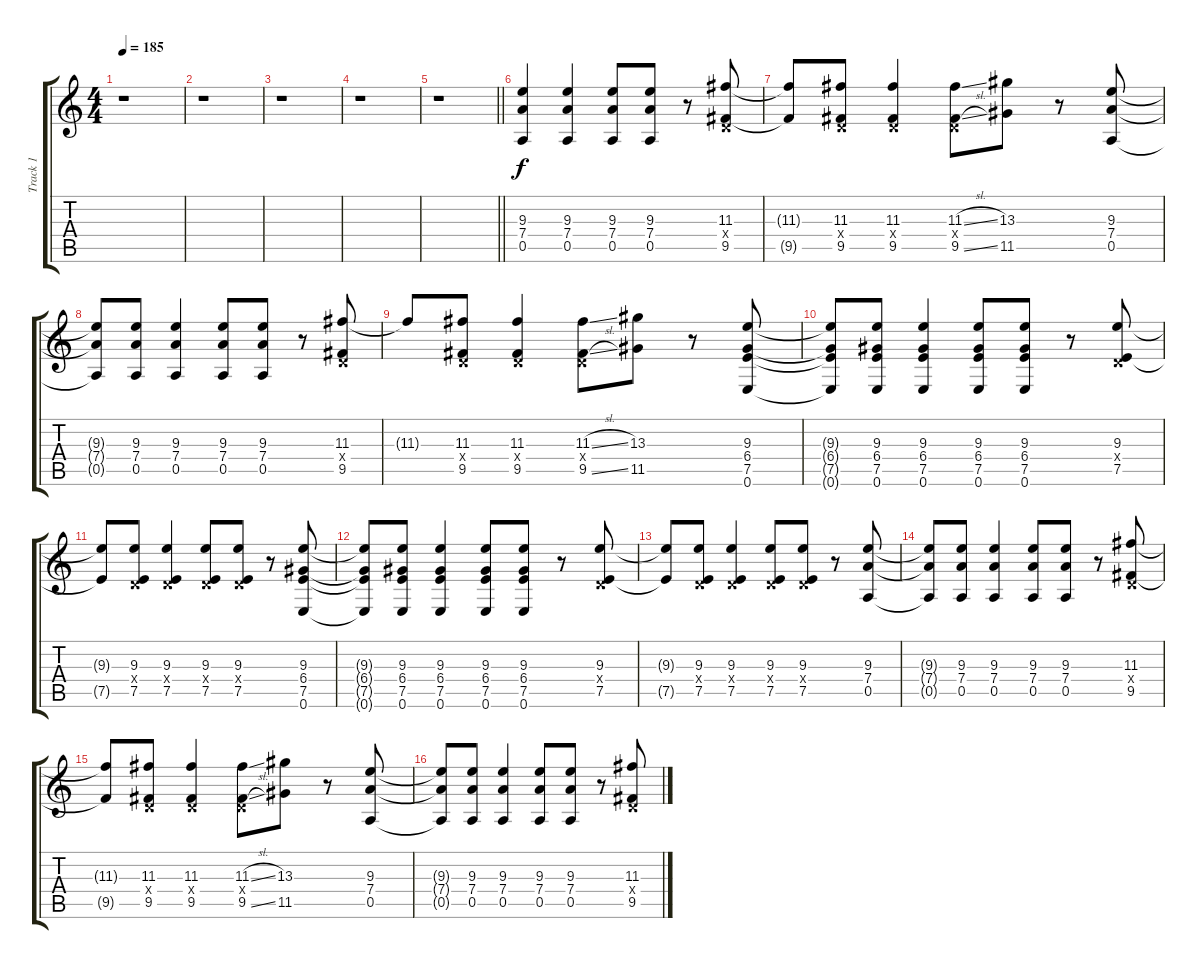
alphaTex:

\track ("Track 1" "Track 1") {instrument overdrivenguitar}
\staff {score tabs}
\tuning (E4 B3 G3 D3 A2 E2) {hide}
\ts (4 4)
\tempo 185
\clef g2
\ks c
r.1{dy f} |
r.1 |
r.1 |
r.1 |
\barLineRight lightlight
r.1 |
(9.3 7.4 0.5).4 (9.3 7.4 0.5).4 (9.3 7.4 0.5).8 (9.3 7.4 0.5).8 r.8 (11.3 0.4{x} 9.5).8 |
(11.3{t} 9.5{t}).8 (11.3 0.4{x} 9.5).8 (11.3 0.4{x} 9.5).4 (11.3{sl} 0.4{x} 9.5{sl}).8 (13.3 11.5).8 r.8 (9.3 7.4 0.5).8 |
(9.3{t} 7.4{t} 0.5{t}).8 (9.3 7.4 0.5).8 (9.3 7.4 0.5).4 (9.3 7.4 0.5).8 (9.3 7.4 0.5).8 r.8 (11.3 0.4{x} 9.5).8 |
11.3{t}.8 (11.3 0.4{x} 9.5).8 (11.3 0.4{x} 9.5).4 (11.3{sl} 0.4{x} 9.5{sl}).8 (13.3 11.5).8 r.8 (9.3 6.4 7.5 0.6).8 |
(9.3{t} 6.4{t} 7.5{t} 0.6{t}).8 (9.3 6.4 7.5 0.6).8 (9.3 6.4 7.5 0.6).4 (9.3 6.4 7.5 0.6).8 (9.3 6.4 7.5 0.6).8 r.8 (9.3 0.4{x} 7.5).8 |
(9.3{t} 7.5{t}).8 (9.3 0.4{x} 7.5).8 (9.3 0.4{x} 7.5).4 (9.3 0.4{x} 7.5).8 (9.3 0.4{x} 7.5).8 r.8 (9.3 6.4 7.5 0.6).8 |
(9.3{t} 6.4{t} 7.5{t} 0.6{t}).8 (9.3 6.4 7.5 0.6).8 (9.3 6.4 7.5 0.6).4 (9.3 6.4 7.5 0.6).8 (9.3 6.4 7.5 0.6).8 r.8 (9.3 0.4{x} 7.5).8 |
(9.3{t} 7.5{t}).8 (9.3 0.4{x} 7.5).8 (9.3 0.4{x} 7.5).4 (9.3 0.4{x} 7.5).8 (9.3 0.4{x} 7.5).8 r.8 (9.3 7.4 0.5).8 |
(9.3{t} 7.4{t} 0.5{t}).8 (9.3 7.4 0.5).8 (9.3 7.4 0.5).4 (9.3 7.4 0.5).8 (9.3 7.4 0.5).8 r.8 (11.3 0.4{x} 9.5).8 |
(11.3{t} 9.5{t}).8 (11.3 0.4{x} 9.5).8 (11.3 0.4{x} 9.5).4 (11.3{sl} 0.4{x} 9.5{sl}).8 (13.3 11.5).8 r.8 (9.3 7.4 0.5).8 |
(9.3{t} 7.4{t} 0.5{t}).8 (9.3 7.4 0.5).8 (9.3 7.4 0.5).4 (9.3 7.4 0.5).8 (9.3 7.4 0.5).8 r.8 (11.3 0.4{x} 9.5).8
